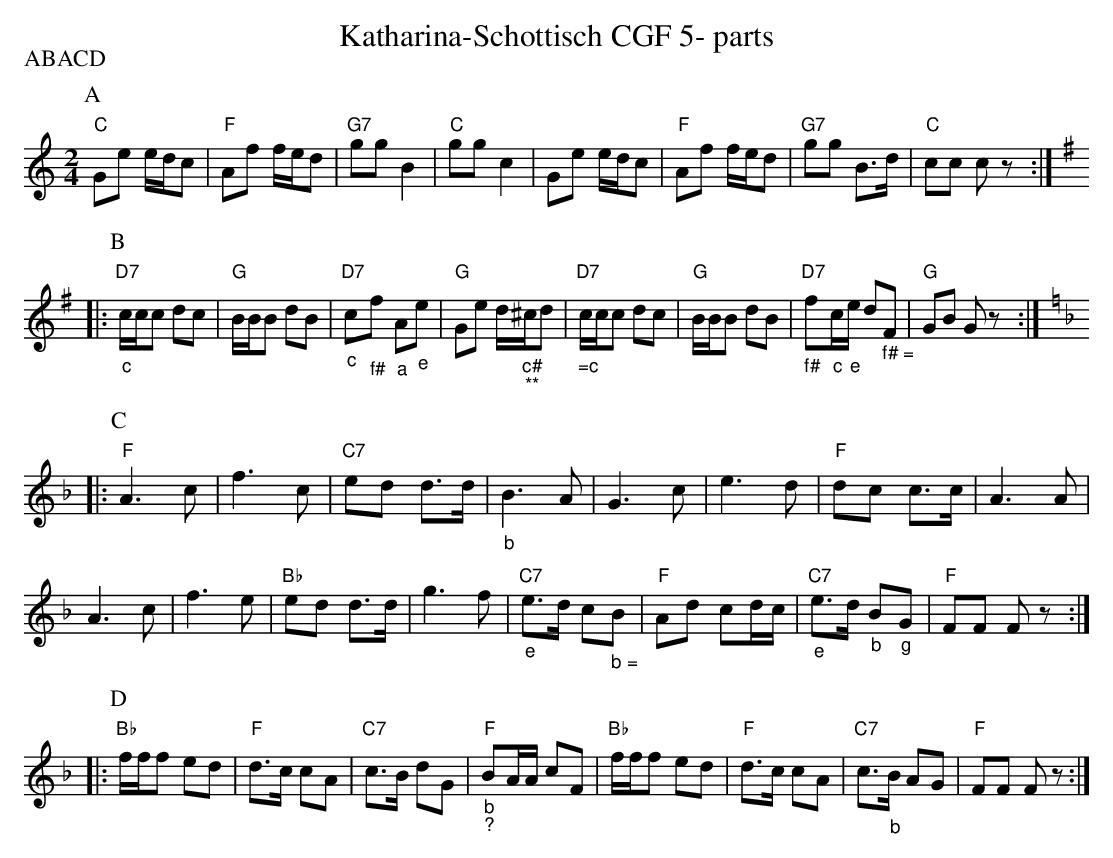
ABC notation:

X:1
T:Katharina-Schottisch CGF 5- parts
M:2/4
L:1/8
P:ABACD
K:Cmaj%%MIDI gchordon
[P:A] "C"Ge e/2d/2c | "F"Af f/2e/2d | "G7"gg B2 | "C"ggc2 | Ge e/2d/2c |\
"F"Af f/2e/2d | "G7"gg B>d | "C"cc cz :: [K:Gmaj]
[P:B]"D7""_c"c/2c/2c dc | "G"B/2B/2B dB | "D7""_c"c"_f#"f "_a"A"_e"e | "G"Ge d/2"_c#""_ **"^c/2d | "D7""_=c"c/2c/2c dc |\
"G"B/2B/2B dB | "D7""_f#"f"_c"c/2"_e"e/2 d"_ f# ="F | "G"GB Gz :: [K:Fmaj] [L:1/4]
[P:C]"F"A>c | f>c | "C7"e/2d/2 d/2>d/2 | "_b"B>A | G>c | e>d | "F"d/2c/2 c/2>c/2 | A>A |
A>c | f>e | "Bb"e/2d/2 d/2>d/2 | g>f | "C7""_e"e/2>d/2 c/2"_ b ="B/2 | [L:1/8] "F"Ad cd/2c/2 | "C7""_e"e>d "_b"B"_g"G | "F"FF Fz ::
[P:D]"Bb"f/2f/2f ed | "F"d>c cA | "C7"c>B dG | "F""_b""_?"BA/2A/2 cF | "Bb"f/2f/2f ed | "F"d>c cA | "C7"c>"_b"B AG | "F"FF Fz :|
